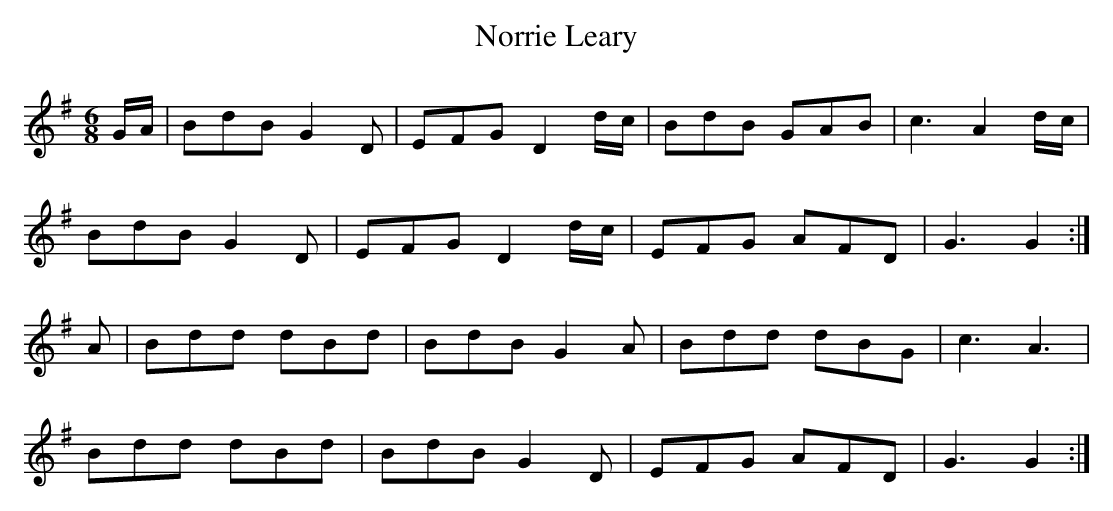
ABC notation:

X:1
T: Norrie Leary
M: 6/8
L: 1/8
K: G
G/A/ | BdB G2 D | EFG D2 d/c/ | BdB GAB |\
c3 A2 d/c/ |
BdB G2 D | EFG D2 d/c/ | EFG AFD |G3 G2 :|
A | Bdd dBd | BdB G2 A | Bdd dBG | c3 A3 |
Bdd dBd | BdB G2 D | EFG AFD | G3 G2 :|
